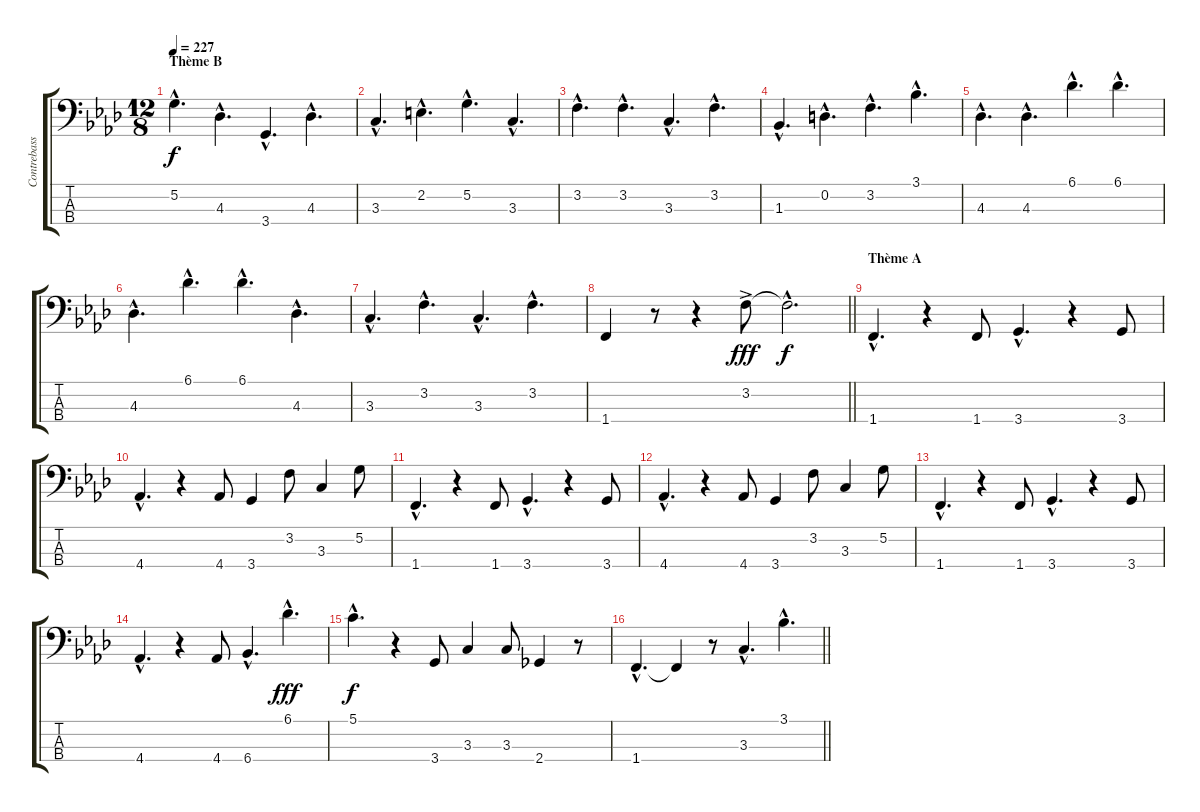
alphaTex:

\track ("Contrebasse" "Contrebass") {instrument acousticbass}
\staff {score tabs}
\tuning (G2 D2 A1 E1) {hide}
\ts (12 8)
\section ("" "Thème B")
\tempo 227
\clef f4
\ks fminor
5.2{hac}.4{d dy f volume 13 balance 12 instrument acousticbass} 4.3{hac}.4{d} 3.4{hac}.4{d} 4.3{hac}.4{d} |
3.3{hac}.4{d} 2.2{hac}.4{d} 5.2{hac}.4{d} 3.3{hac}.4{d} |
3.2{hac}.4{d} 3.2{hac}.4{d} 3.3{hac}.4{d} 3.2{hac}.4{d} |
1.3{hac}.4{d} 0.2{hac}.4{d} 3.2{hac}.4{d} 3.1{hac}.4{d} |
4.3{hac}.4{d} 4.3{hac}.4{d} 6.1{hac}.4{d} 6.1{hac}.4{d} |
4.3{hac}.4{d} 6.1{hac}.4{d} 6.1{hac}.4{d} 4.3{hac}.4{d} |
3.3{hac}.4{d} 3.2{hac}.4{d} 3.3{hac}.4{d} 3.2{hac}.4{d} |
\barLineRight lightlight
1.4.4 r.8 r.4 3.2{ac}.8{dy fff} 3.2{hac t}.2{d dy f} |
\section ("" "Thème A")
1.4{hac}.4{d volume 12 balance 12} r.4 1.4.8 3.4{hac}.4{d} r.4 3.4.8 |
4.4{hac}.4{d} r.4 4.4.8 3.4.4 3.2.8 3.3.4 5.2.8 |
1.4{hac}.4{d} r.4 1.4.8 3.4{hac}.4{d} r.4 3.4.8 |
4.4{hac}.4{d} r.4 4.4.8 3.4.4 3.2.8 3.3.4 5.2.8 |
1.4{hac}.4{d} r.4 1.4.8 3.4{hac}.4{d} r.4 3.4.8 |
4.4{hac}.4{d} r.4 4.4.8 6.4{hac}.4{d} 6.1{hac}.4{d dy fff} |
5.1{hac}.4{d dy f} r.4 3.4.8 3.3.4 3.3.8 2.4.4 r.8 |
\barLineRight lightlight
1.4{hac}.4{d} 1.4{t}.4 r.8 3.3{hac}.4{d} 3.1{hac}.4{d}
